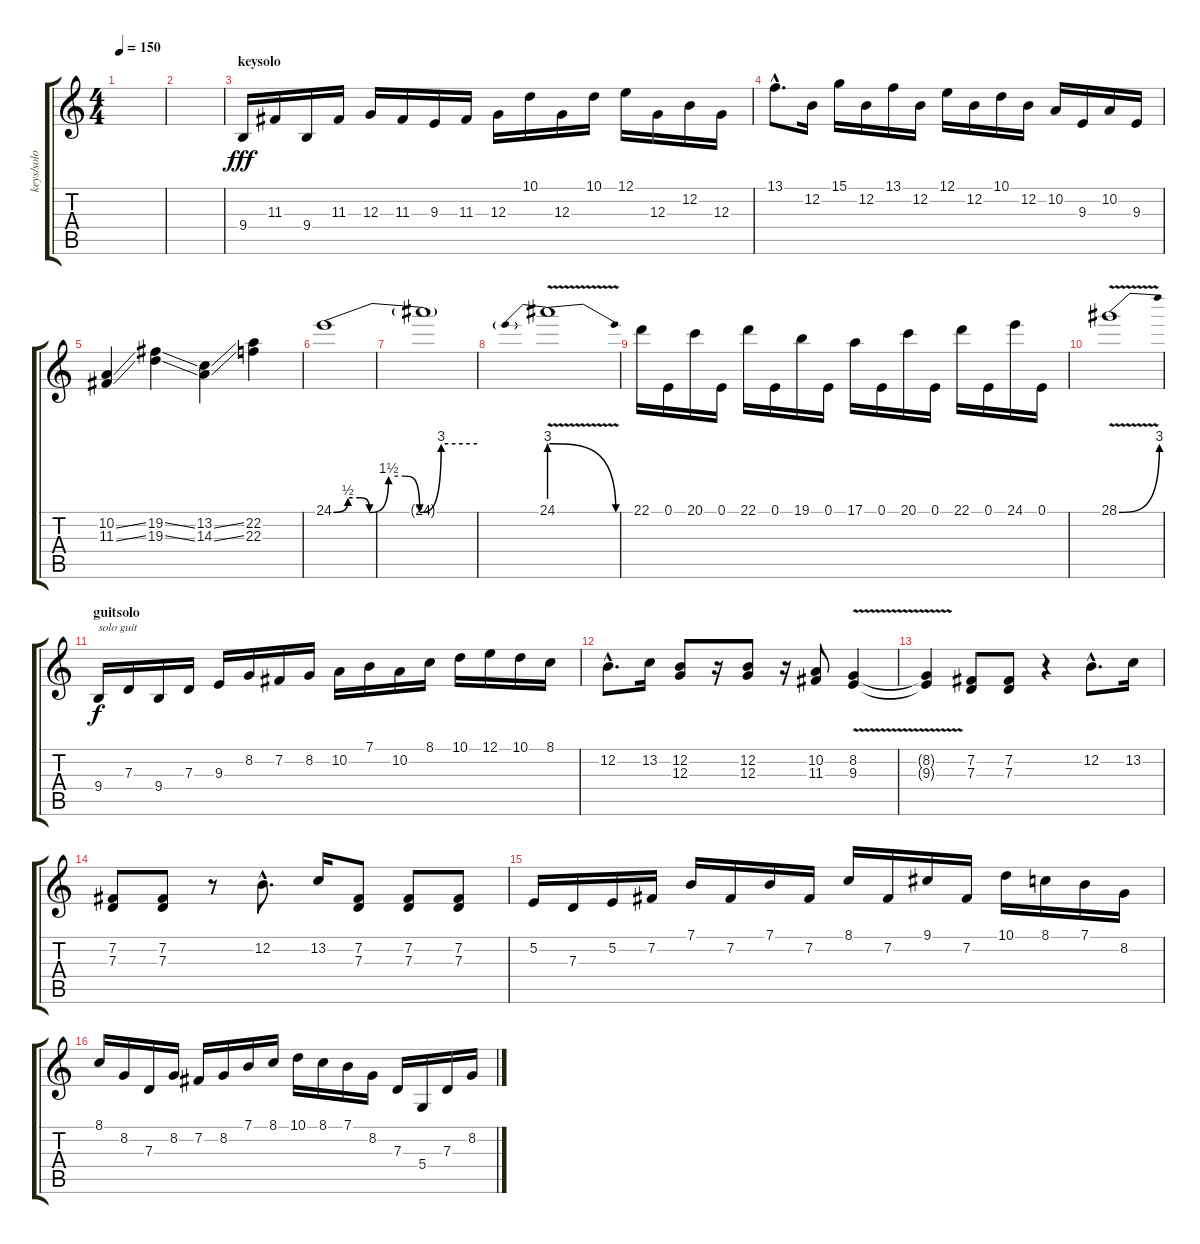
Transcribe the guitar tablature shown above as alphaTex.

\track ("keys/solo guit" "keys/solo ") {instrument churchorgan}
\staff {score tabs}
\tuning (E4 B3 G3 D3 A2 E2) {hide}
\ts (4 4)
\tempo 150
\clef g2
\ks c
|
|
\section ("" "keysolo")
9.4.16{dy fff instrument churchorgan} 11.3.16 9.4.16 11.3.16 12.3.16 11.3.16 9.3.16 11.3.16 12.3.16 10.1.16 12.3.16 10.1.16 12.1.16 12.3.16 12.2.16 12.3.16 |
13.1{hac}.8{d} 12.2.16 15.1.16 12.2.16 13.1.16 12.2.16 12.1.16 12.2.16 10.1.16 12.2.16 10.2.16 9.3.16 10.2.16 9.3.16 |
(10.2{ss} 11.3{ss}).4 (19.2{ss} 19.3{ss}).4 (13.2{ss} 14.3{ss}).4 (22.2 22.3).4 |
24.1{be (custom 0 0 6 2 11 2 15 0 23 6 30 6 36 0 45 12 60 12)}.1 |
24.1{t}.1 |
24.1{be (prebendrelease 0 12 60 0) v}.1 |
22.1.16 0.1.16 20.1.16 0.1.16 22.1.16 0.1.16 19.1.16 0.1.16 17.1.16 0.1.16 20.1.16 0.1.16 22.1.16 0.1.16 24.1.16 0.1.16 |
28.1{be (bend 0 0 60 12) v}.1 |
\section ("" "guitsolo")
9.4.16{txt "solo guit" dy f instrument distortionguitar} 7.3.16 9.4.16 7.3.16 9.3.16 8.2.16 7.2.16 8.2.16 10.2.16 7.1.16 10.2.16 8.1.16 10.1.16 12.1.16 10.1.16 8.1.16 |
12.2{hac}.8{d} 13.2.16 (12.2 12.3).8 r.16 (12.2 12.3).8 r.16 (10.2 11.3).8 (8.2{v} 9.3{v}).4 |
(8.2{t} 9.3{t}).4 (7.2 7.3).8 (7.2 7.3).8 r.4 12.2{hac}.8{d} 13.2.16 |
(7.2 7.3).8 (7.2 7.3).8 r.8 12.2{hac}.8{d} 13.2.16 (7.2 7.3).8 (7.2 7.3).8 (7.2 7.3).8 |
5.2.16 7.3.16 5.2.16 7.2.16 7.1.16 7.2.16 7.1.16 7.2.16 8.1.16 7.2.16 9.1.16 7.2.16 10.1.16 8.1.16 7.1.16 8.2.16 |
8.1.16 8.2.16 7.3.16 8.2.16 7.2.16 8.2.16 7.1.16 8.1.16 10.1.16 8.1.16 7.1.16 8.2.16 7.3.16 5.4.16 7.3.16 8.2.16
